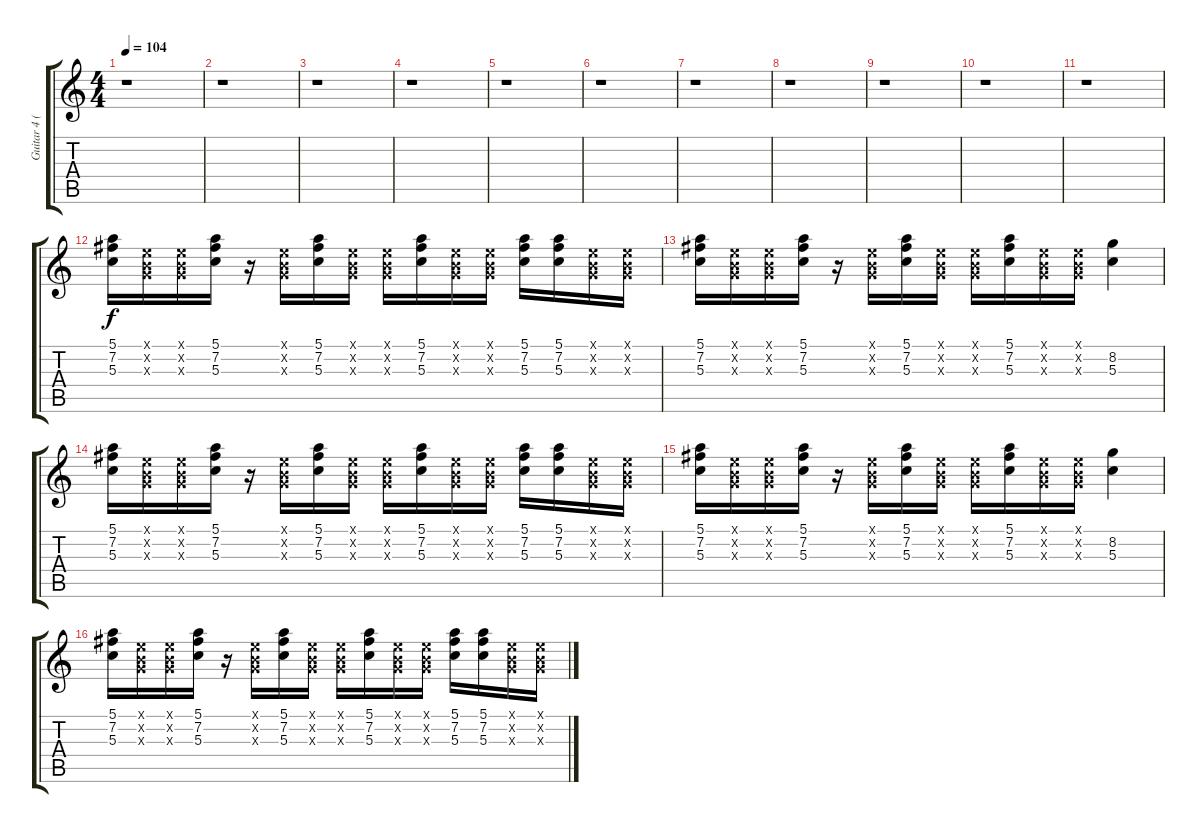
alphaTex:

\track ("Guitar 4 (Clean Tone)" "Guitar 4 (") {instrument electricguitarclean}
\staff {score tabs}
\tuning (E4 B3 G3 D3 A2 E2) {hide}
\ts (4 4)
\tempo 104
\clef g2
\ks c
r.1{dy f} |
r.1 |
r.1 |
r.1 |
r.1 |
r.1 |
r.1 |
r.1 |
r.1 |
r.1 |
r.1 |
(5.1 7.2 5.3).16 (0.1{x} 0.2{x} 0.3{x}).16 (0.1{x} 0.2{x} 0.3{x}).16 (5.1 7.2 5.3).16 r.16 (0.1{x} 0.2{x} 0.3{x}).16 (5.1 7.2 5.3).16 (0.1{x} 0.2{x} 0.3{x}).16 (0.1{x} 0.2{x} 0.3{x}).16 (5.1 7.2 5.3).16 (0.1{x} 0.2{x} 0.3{x}).16 (0.1{x} 0.2{x} 0.3{x}).16 (5.1 7.2 5.3).16 (5.1 7.2 5.3).16 (0.1{x} 0.2{x} 0.3{x}).16 (0.1{x} 0.2{x} 0.3{x}).16 |
(5.1 7.2 5.3).16 (0.1{x} 0.2{x} 0.3{x}).16 (0.1{x} 0.2{x} 0.3{x}).16 (5.1 7.2 5.3).16 r.16 (0.1{x} 0.2{x} 0.3{x}).16 (5.1 7.2 5.3).16 (0.1{x} 0.2{x} 0.3{x}).16 (0.1{x} 0.2{x} 0.3{x}).16 (5.1 7.2 5.3).16 (0.1{x} 0.2{x} 0.3{x}).16 (0.1{x} 0.2{x} 0.3{x}).16 (8.2 5.3).4 |
(5.1 7.2 5.3).16 (0.1{x} 0.2{x} 0.3{x}).16 (0.1{x} 0.2{x} 0.3{x}).16 (5.1 7.2 5.3).16 r.16 (0.1{x} 0.2{x} 0.3{x}).16 (5.1 7.2 5.3).16 (0.1{x} 0.2{x} 0.3{x}).16 (0.1{x} 0.2{x} 0.3{x}).16 (5.1 7.2 5.3).16 (0.1{x} 0.2{x} 0.3{x}).16 (0.1{x} 0.2{x} 0.3{x}).16 (5.1 7.2 5.3).16 (5.1 7.2 5.3).16 (0.1{x} 0.2{x} 0.3{x}).16 (0.1{x} 0.2{x} 0.3{x}).16 |
(5.1 7.2 5.3).16 (0.1{x} 0.2{x} 0.3{x}).16 (0.1{x} 0.2{x} 0.3{x}).16 (5.1 7.2 5.3).16 r.16 (0.1{x} 0.2{x} 0.3{x}).16 (5.1 7.2 5.3).16 (0.1{x} 0.2{x} 0.3{x}).16 (0.1{x} 0.2{x} 0.3{x}).16 (5.1 7.2 5.3).16 (0.1{x} 0.2{x} 0.3{x}).16 (0.1{x} 0.2{x} 0.3{x}).16 (8.2 5.3).4 |
(5.1 7.2 5.3).16 (0.1{x} 0.2{x} 0.3{x}).16 (0.1{x} 0.2{x} 0.3{x}).16 (5.1 7.2 5.3).16 r.16 (0.1{x} 0.2{x} 0.3{x}).16 (5.1 7.2 5.3).16 (0.1{x} 0.2{x} 0.3{x}).16 (0.1{x} 0.2{x} 0.3{x}).16 (5.1 7.2 5.3).16 (0.1{x} 0.2{x} 0.3{x}).16 (0.1{x} 0.2{x} 0.3{x}).16 (5.1 7.2 5.3).16 (5.1 7.2 5.3).16 (0.1{x} 0.2{x} 0.3{x}).16 (0.1{x} 0.2{x} 0.3{x}).16
